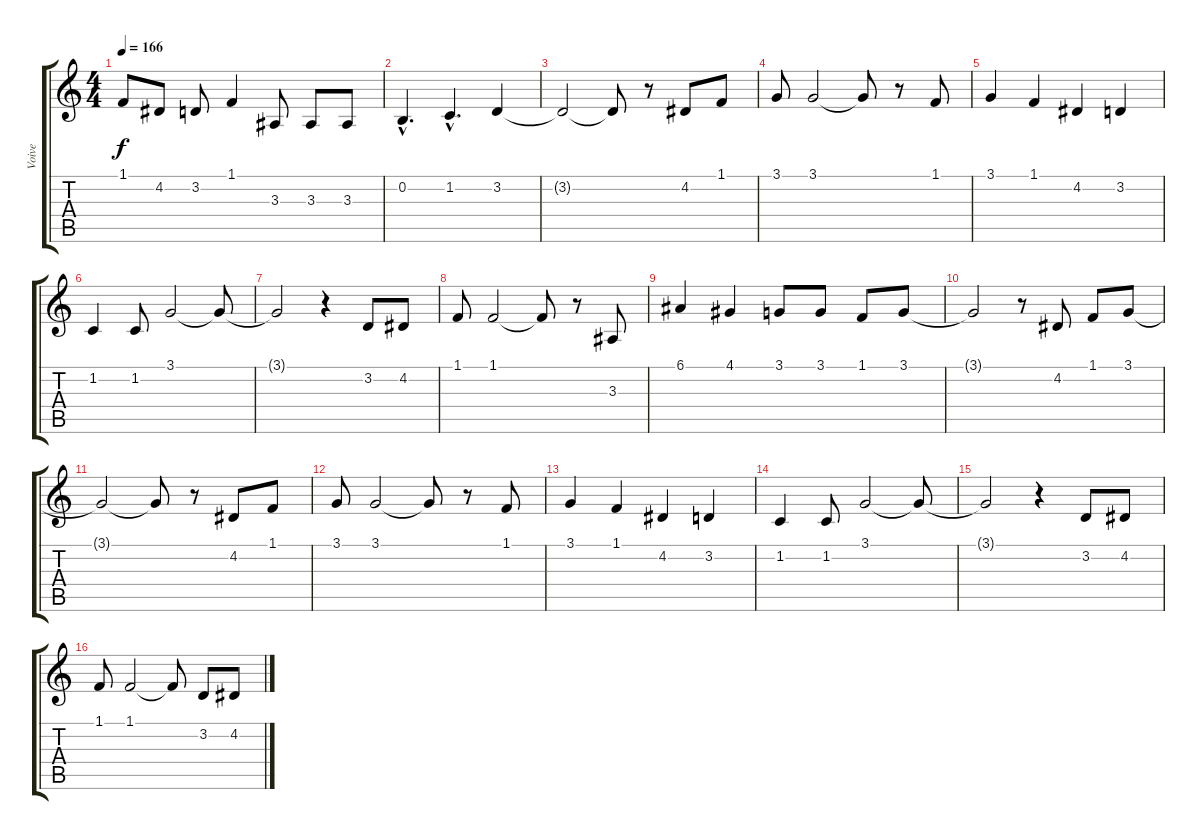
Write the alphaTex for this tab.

\track ("Voive" "Voive") {instrument lead1square}
\staff {score tabs}
\tuning (E4 B3 G3 D3 A2 E2) {hide}
\ts (4 4)
\tempo 166
\clef g2
\ks c
1.1{t}.8{dy f} 4.2.8 3.2.8 1.1.4 3.3.8 3.3.8 3.3.8 |
0.2{hac}.4{d} 1.2{hac}.4{d} 3.2.4 |
3.2{t}.2 3.2{t}.8 r.8 4.2.8 1.1.8 |
3.1.8 3.1.2 3.1{t}.8 r.8 1.1.8 |
3.1.4 1.1.4 4.2.4 3.2.4 |
1.2.4 1.2.8 3.1.2 3.1{t}.8 |
3.1{t}.2 r.4 3.2.8 4.2.8 |
1.1.8 1.1.2 1.1{t}.8 r.8 3.3.8 |
6.1.4 4.1.4 3.1.8 3.1.8 1.1.8 3.1.8 |
3.1{t}.2 r.8 4.2.8 1.1.8 3.1.8 |
3.1{t}.2 3.1{t}.8 r.8 4.2.8 1.1.8 |
3.1.8 3.1.2 3.1{t}.8 r.8 1.1.8 |
3.1.4 1.1.4 4.2.4 3.2.4 |
1.2.4 1.2.8 3.1.2 3.1{t}.8 |
3.1{t}.2 r.4 3.2.8 4.2.8 |
1.1.8 1.1.2 1.1{t}.8 3.2.8 4.2.8
